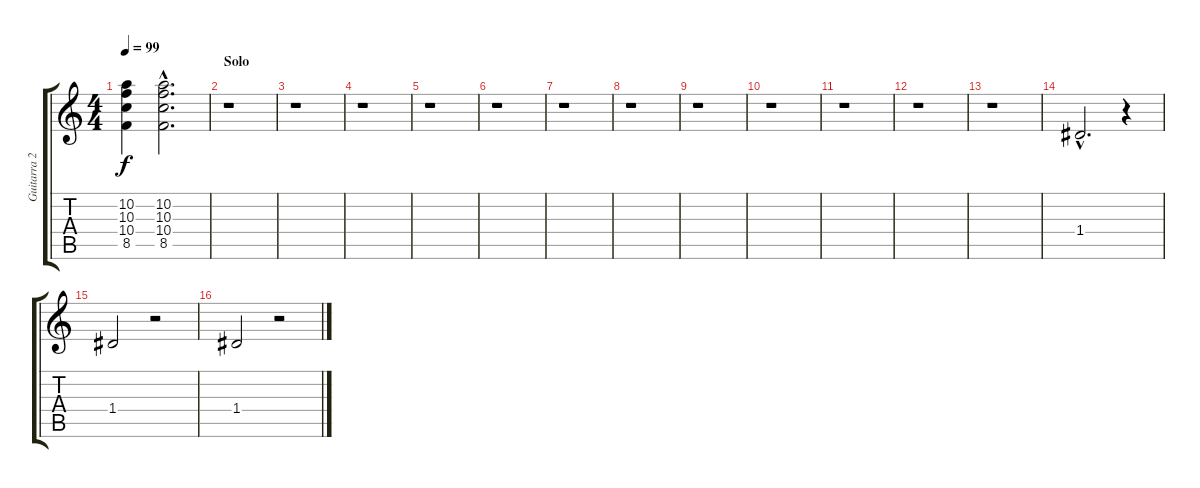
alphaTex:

\track ("Guitarra 2" "Guitarra 2") {instrument distortionguitar}
\staff {score tabs}
\tuning (E4 B3 G3 D3 A2 E2) {hide}
\ts (4 4)
\tempo 99
\clef g2
\ks c
(10.2 10.3 10.4 8.5).4{dy f} (10.2{hac} 10.3{hac} 10.4{hac} 8.5{hac}).2{d} |
\section ("" "Solo")
r.1 |
r.1 |
r.1 |
r.1 |
r.1 |
r.1 |
r.1 |
r.1 |
r.1 |
r.1 |
r.1 |
r.1 |
1.4{hac}.2{d} r.4 |
1.4.2 r.2 |
1.4.2 r.2
